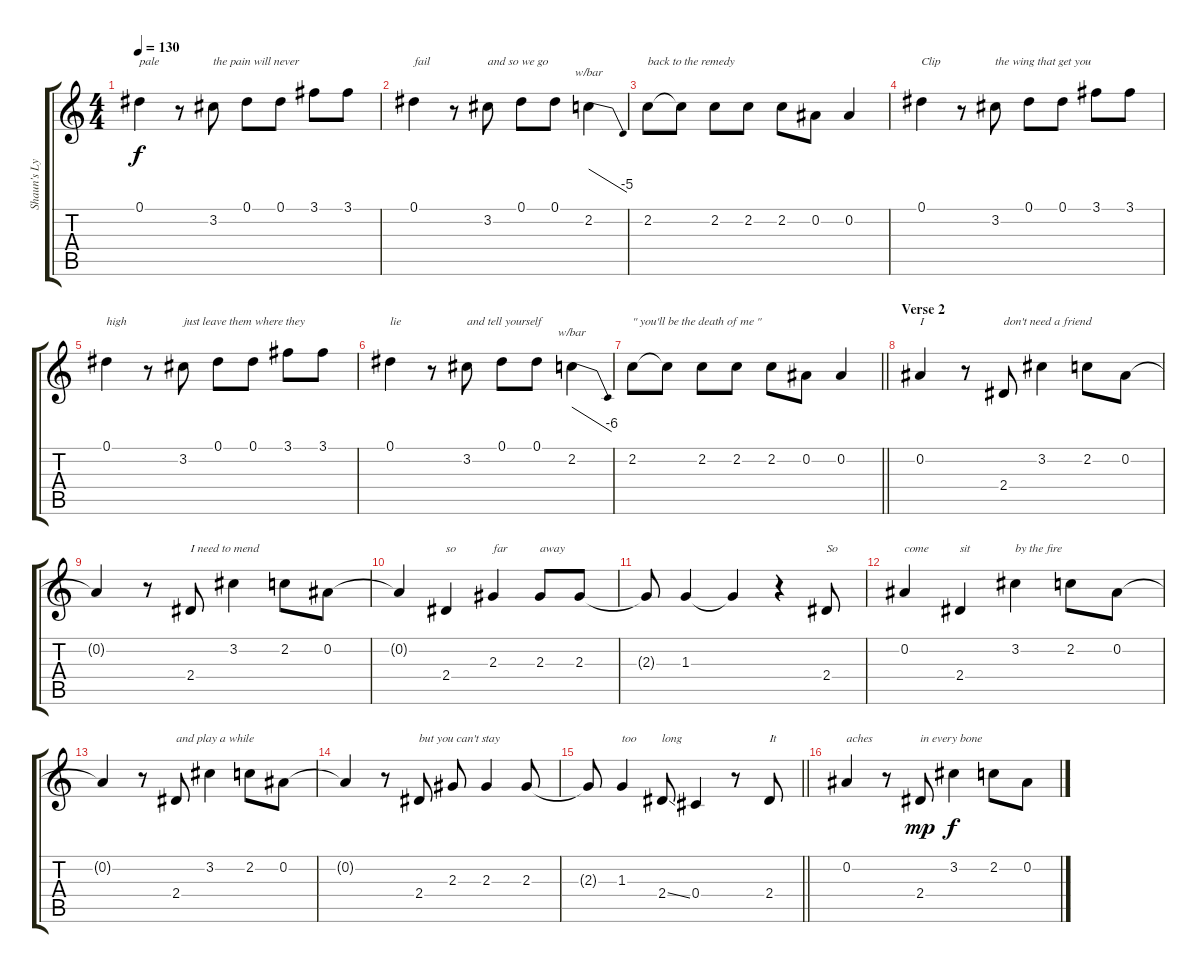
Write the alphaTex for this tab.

\track ("Shaun's Lyrics" "Shaun's Ly") {instrument distortionguitar}
\staff {score tabs}
\tuning (Eb4 Bb3 Gb3 Db3 Ab2 Db2) {hide}
\ts (4 4)
\tempo 130
\clef g2
\ks c
0.1.4{txt "pale" dy f} r.8 3.2.8{txt "the pain will never"} 0.1.8 0.1.8 3.1.8 3.1.8 |
0.1.4{txt "fail"} r.8 3.2.8{txt "and so we go"} 0.1.8 0.1.8 2.2.4{tbe (dive default 0 0 60 -20)} |
2.2.8{txt "back to the remedy"} 2.2{t}.8 2.2.8 2.2.8 2.2.8 0.2.8 0.2.4 |
0.1.4{txt "Clip"} r.8 3.2.8{txt "the wing that get you"} 0.1.8 0.1.8 3.1.8 3.1.8 |
0.1.4{txt "high"} r.8 3.2.8{txt "just leave them where they"} 0.1.8 0.1.8 3.1.8 3.1.8 |
0.1.4{txt "lie"} r.8 3.2.8{txt "and tell yourself"} 0.1.8 0.1.8 2.2.4{tbe (dive default 0 0 60 -24)} |
\barLineRight lightlight
2.2.8{txt "\" you'll be the death of me \""} 2.2{t}.8 2.2.8 2.2.8 2.2.8 0.2.8 0.2.4 |
\section ("" "Verse 2")
0.2.4{txt "I"} r.8 2.4.8{txt "don't need a friend"} 3.2.4 2.2.8 0.2.8 |
0.2{t}.4 r.8 2.4.8{txt "I need to mend"} 3.2.4 2.2.8 0.2.8 |
0.2{t}.4 2.4.4{txt "so"} 2.3.4{txt "far"} 2.3.8{txt "away"} 2.3.8 |
2.3{t}.8 1.3.4 1.3{t}.4 r.4 2.4.8{txt "So"} |
0.2.4{txt "come"} 2.4.4{txt "sit"} 3.2.4{txt "by the fire"} 2.2.8 0.2.8 |
0.2{t}.4 r.8 2.4.8{txt "and play a while"} 3.2.4 2.2.8 0.2.8 |
0.2{t}.4 r.8 2.4.8{txt "but you can't stay"} 2.3.8 2.3.4 2.3.8 |
\barLineRight lightlight
2.3{t}.8 1.3.4{txt "too"} 2.4{ss}.8{txt "long"} 0.4.4 r.8 2.4.8{txt "It"} |
0.2.4{txt "aches"} r.8 2.4.8{txt "in every bone" dy mp} 3.2.4{dy f} 2.2.8 0.2.8
